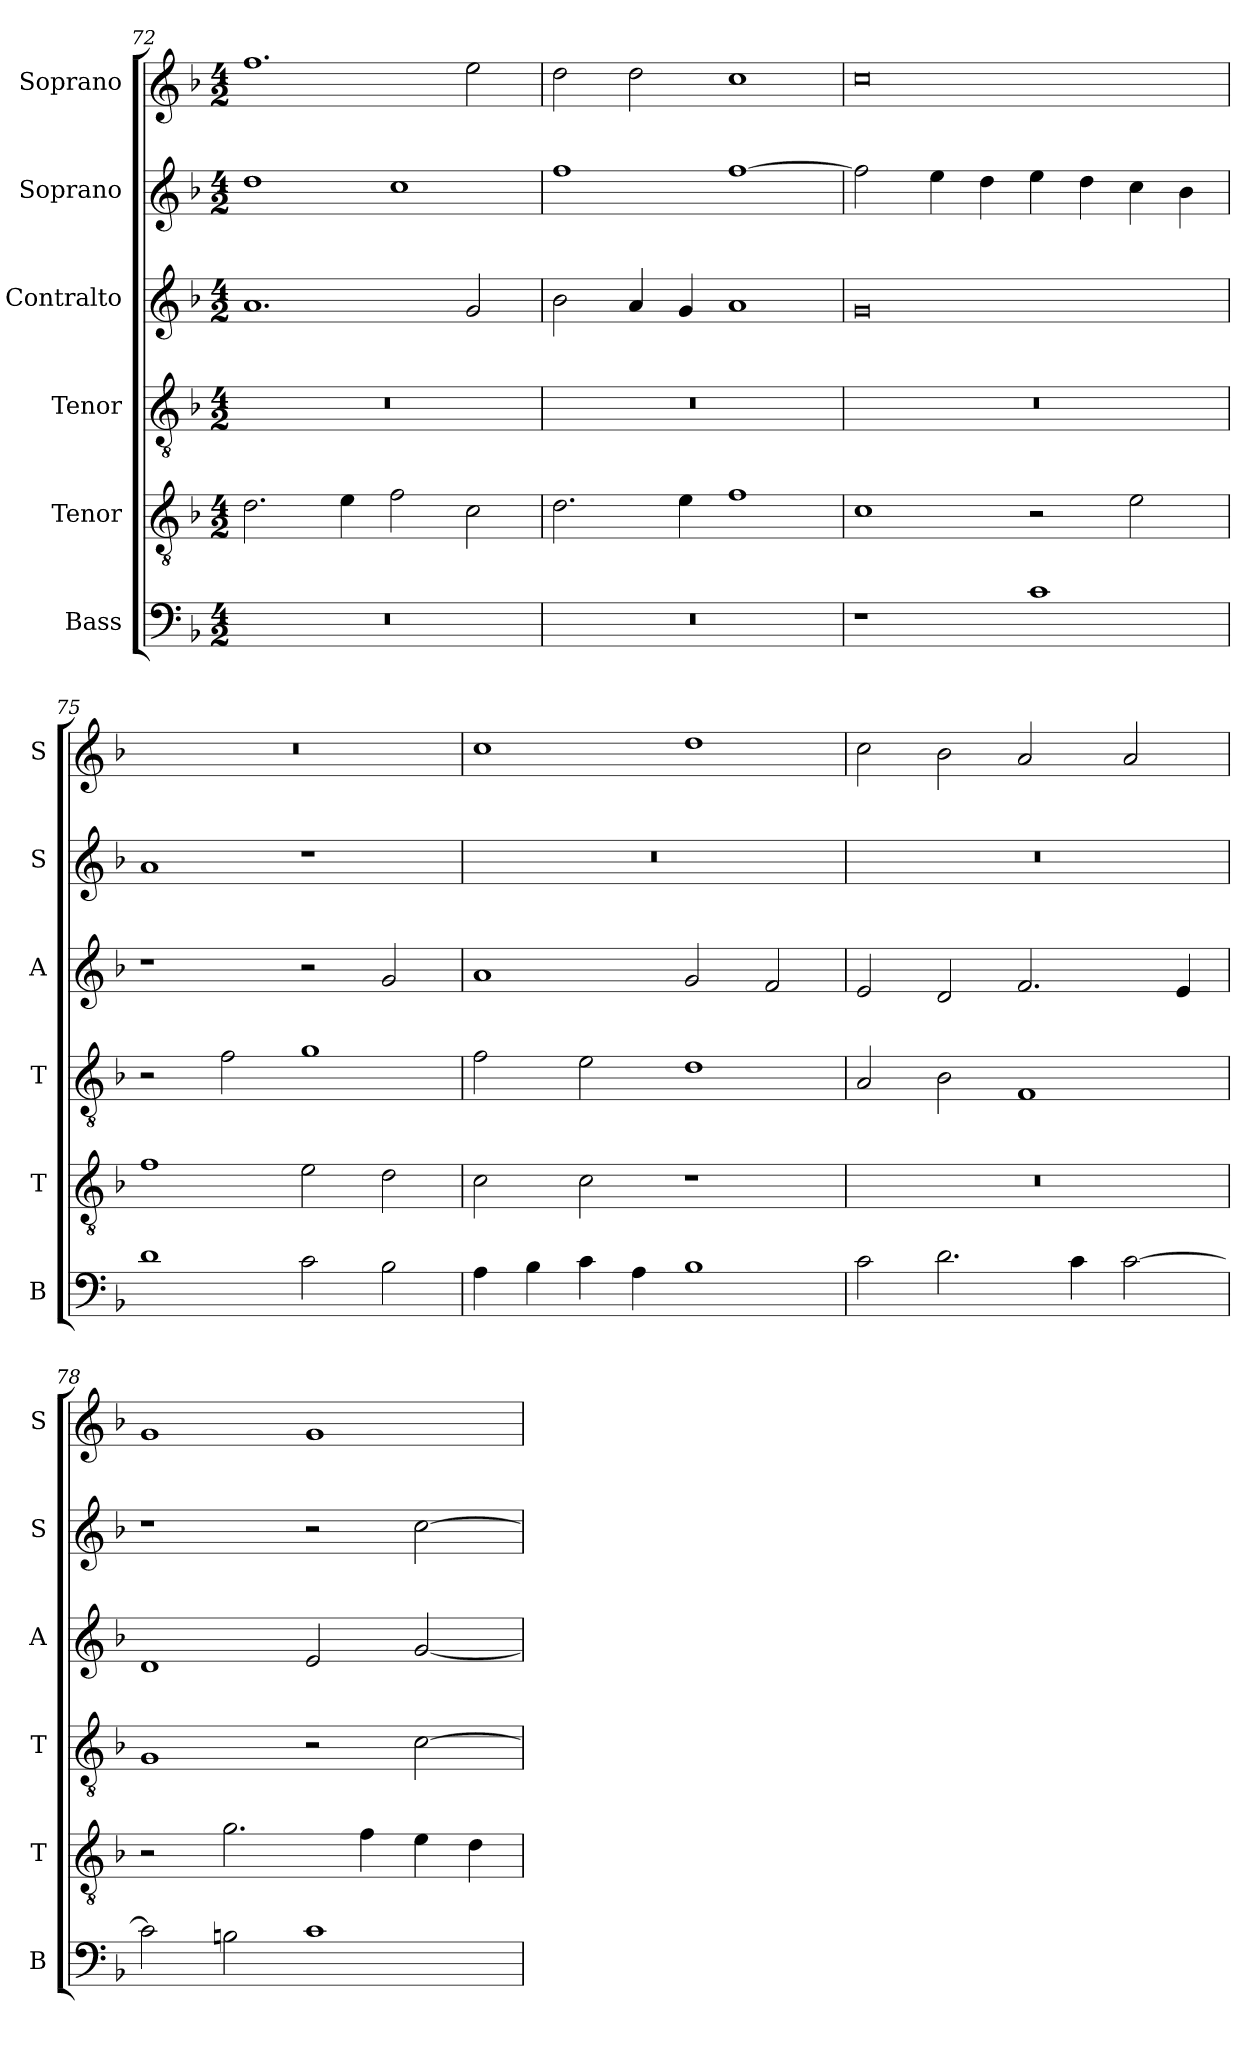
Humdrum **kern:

**kern	**kern	**kern	**kern	**kern	**kern
*part6	*part5	*part4	*part3	*part2	*part1
*staff6	*staff5	*staff4	*staff3	*staff2	*staff1
*I"Bass	*I"Tenor	*I"Tenor	*I"Contralto	*I"Soprano	*I"Soprano
*I'B	*I'T	*I'T	*I'A	*I'S	*I'S
*clefF4	*clefGv2	*clefGv2	*clefG2	*clefG2	*clefG2
*k[b-]	*k[b-]	*k[b-]	*k[b-]	*k[b-]	*k[b-]
*F:ion	*F:ion	*F:ion	*F:ion	*F:ion	*F:ion
*M4/2	*M4/2	*M4/2	*M4/2	*M4/2	*M4/2
=72	=72	=72	=72	=72	=72
0r	2.d	0r	1.a	1dd	1.ff
.	4e	.	.	.	.
.	2f	.	.	1cc	.
.	2c	.	2g	.	2ee
=73	=73	=73	=73	=73	=73
0r	2.d	0r	2b-	1ff	2dd
.	.	.	4a	.	2dd
.	4e	.	4g	.	.
.	1f	.	1a	[1ff	1cc
=74	=74	=74	=74	=74	=74
1r	1c	0r	0g	2ff]	0cc
.	.	.	.	4ee	.
.	.	.	.	4dd	.
1c	2r	.	.	4ee	.
.	.	.	.	4dd	.
.	2e	.	.	4cc	.
.	.	.	.	4b-	.
=75	=75	=75	=75	=75	=75
1d	1f	2r	1r	1a	0r
.	.	2f	.	.	.
2c	2e	1g	2r	1r	.
2B-	2d	.	2g	.	.
=76	=76	=76	=76	=76	=76
4A	2c	2f	1a	0r	1cc
4B-	.	.	.	.	.
4c	2c	2e	.	.	.
4A	.	.	.	.	.
1B-	1r	1d	2g	.	1dd
.	.	.	2f	.	.
=77	=77	=77	=77	=77	=77
2c	0r	2A	2e	0r	2cc
2.d	.	2B-	2d	.	2b-
.	.	1F	2.f	.	2a
4c	.	.	.	.	.
[2c	.	.	.	.	2a
.	.	.	4e	.	.
=78	=78	=78	=78	=78	=78
2c]	2r	1G	1d	1r	1g
2Bn	2.g	.	.	.	.
1c	.	2r	2e	2r	1g
.	4f	.	.	.	.
.	4e	[2c	[2g	[2cc	.
.	4d	.	.	.	.
=	=	=	=	=	=
*-	*-	*-	*-	*-	*-
